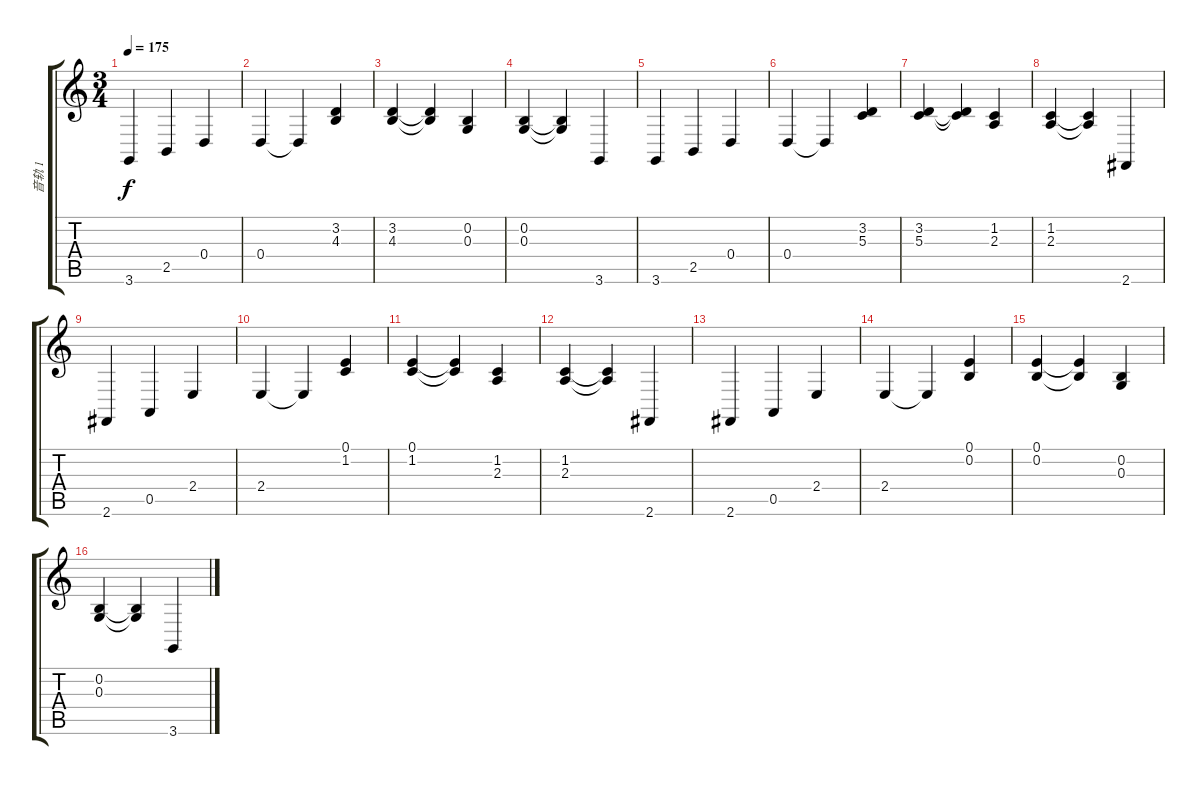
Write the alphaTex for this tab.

\track ("音轨 1" "音轨 1") {instrument steeldrums}
\staff {score tabs}
\tuning (E4 B3 G3 D3 A2 E2) {hide}
\ts (3 4)
\tempo 175
\clef g2
\ks c
3.6.4{dy f instrument steeldrums} 2.5.4 0.4.4 |
0.4.4 0.4{t}.4 (3.2 4.3).4 |
(3.2 4.3).4 (3.2{t} 4.3{t}).4 (0.2 0.3).4 |
(0.2 0.3).4 (0.2{t} 0.3{t}).4 3.6.4 |
3.6.4 2.5.4 0.4.4 |
0.4.4 0.4{t}.4 (3.2 5.3).4 |
(3.2 5.3).4 (3.2{t} 5.3{t}).4 (1.2 2.3).4 |
(1.2 2.3).4 (1.2{t} 2.3{t}).4 2.6.4 |
2.6.4 0.5.4 2.4.4 |
2.4.4 2.4{t}.4 (0.1 1.2).4 |
(0.1 1.2).4 (0.1{t} 1.2{t}).4 (1.2 2.3).4 |
(1.2 2.3).4 (1.2{t} 2.3{t}).4 2.6.4 |
2.6.4 0.5.4 2.4.4 |
2.4.4 2.4{t}.4 (0.1 0.2).4 |
(0.1 0.2).4 (0.1{t} 0.2{t}).4 (0.2 0.3).4 |
(0.2 0.3).4 (0.2{t} 0.3{t}).4 3.6.4
